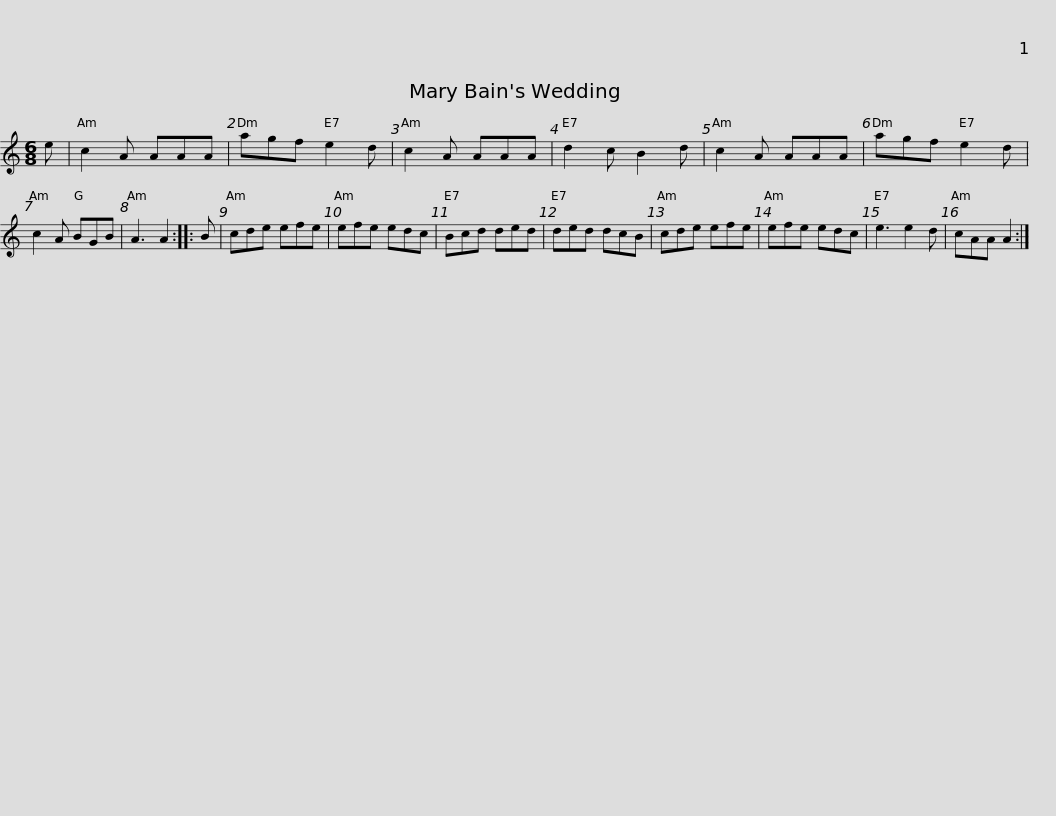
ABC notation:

X:1
L:1/8
M:6/8
I:linebreak $
K:C
V:1 treble
V:1
 e | c2 A AAA | agf e2 d | c2 A AAA | d2 c B2 d | %5
 c2 A AAA | agf e2 d | c2 A BGB | A3 A2 :: B |$ %10
 cde efe | efe edc | Bcd ded | ded dcB | cde efe | %15
 efe edc | e3 e2 d | cAA A2 :| %18
